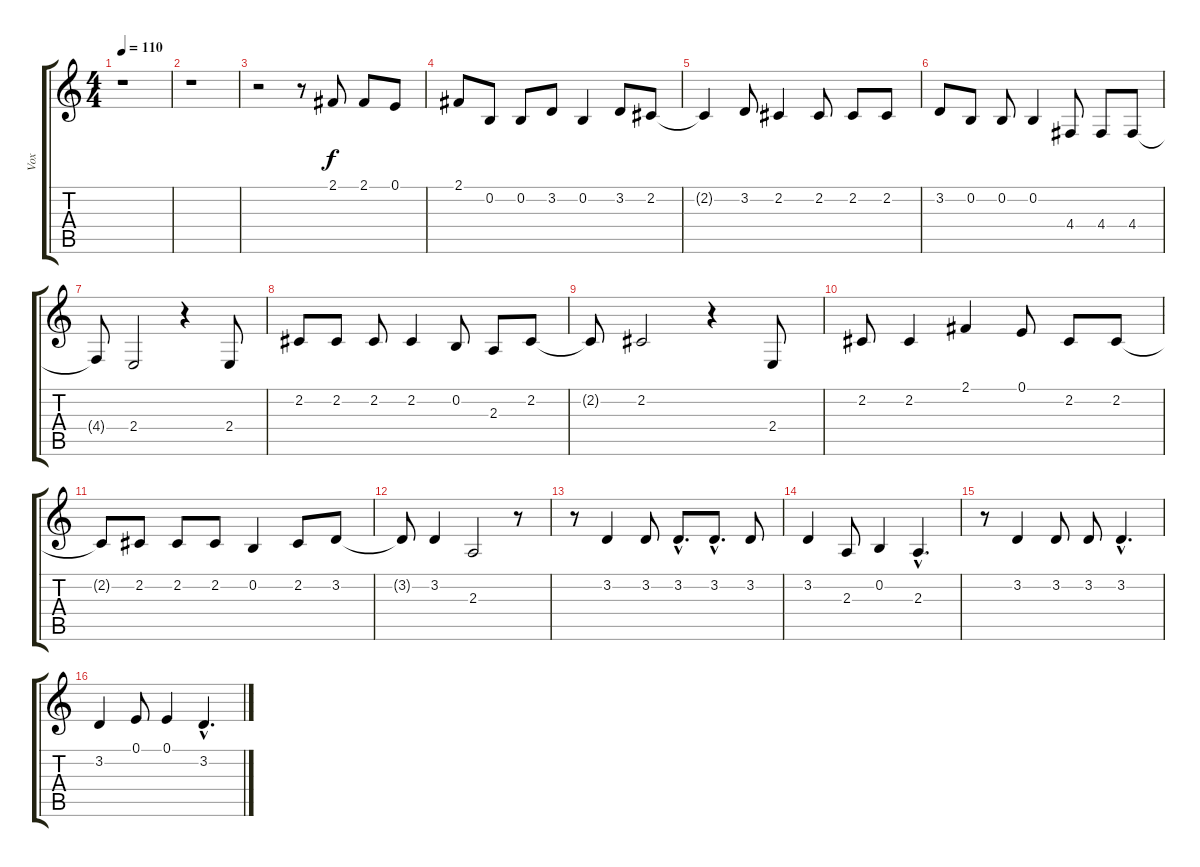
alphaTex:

\track ("Vox" "Vox") {instrument harmonica}
\staff {score tabs}
\tuning (E4 B3 G3 D3 A2 E2) {hide}
\ts (4 4)
\tempo 110
\clef g2
\ks c
r.1{dy f} |
r.1 |
r.2 r.8 2.1.8 2.1.8 0.1.8 |
2.1.8 0.2.8 0.2.8 3.2.8 0.2.4 3.2.8 2.2.8 |
2.2{t}.4 3.2.8 2.2.4 2.2.8 2.2.8 2.2.8 |
3.2.8 0.2.8 0.2.8 0.2.4 4.4.8 4.4.8 4.4.8 |
4.4{t}.8 2.4.2 r.4 2.4.8 |
2.2.8 2.2.8 2.2.8 2.2.4 0.2.8 2.3.8 2.2.8 |
2.2{t}.8 2.2.2 r.4 2.4.8 |
2.2.8 2.2.4 2.1.4 0.1.8 2.2.8 2.2.8 |
2.2{t}.8 2.2.8 2.2.8 2.2.8 0.2.4 2.2.8 3.2.8 |
3.2{t}.8 3.2.4 2.3.2 r.8 |
r.8 3.2.4 3.2.8 3.2{hac}.8{d} 3.2{hac}.8{d} 3.2.8 |
3.2.4 2.3.8 0.2.4 2.3{hac}.4{d} |
r.8 3.2.4 3.2.8 3.2.8 3.2{hac}.4{d} |
3.2.4 0.1.8 0.1.4 3.2{hac}.4{d}
